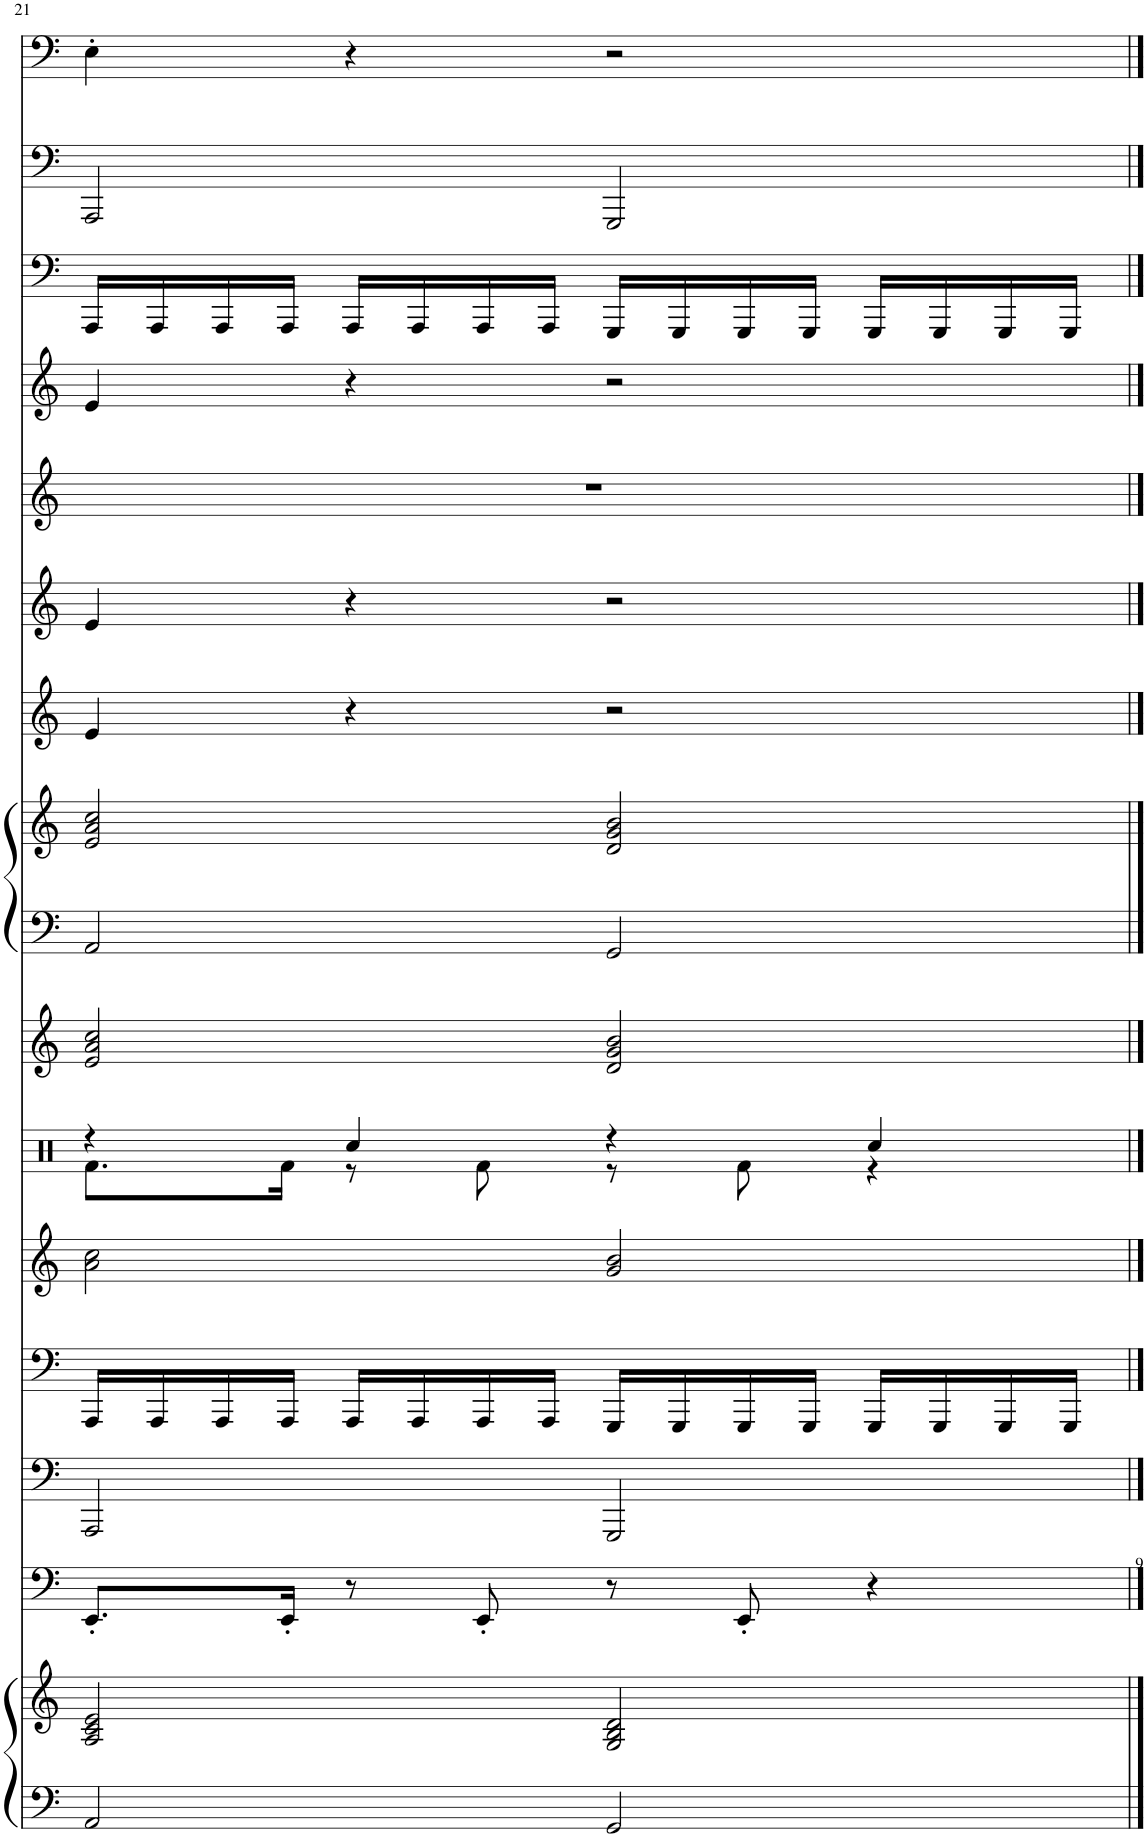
**kern	**kern	**kern	**kern	**kern	**kern	**kern	**kern	**kern	**kern	**kern	**kern	**kern	**kern	**kern	**kern	**kern
*part15	*part15	*part14	*part13	*part12	*part11	*part10	*part9	*part8	*part8	*part7	*part6	*part5	*part4	*part3	*part2	*part1
*staff17	*staff16	*staff15	*staff14	*staff13	*staff12	*staff11	*staff10	*staff9	*staff8	*staff7	*staff6	*staff5	*staff4	*staff3	*staff2	*staff1
*I"Bright Piano	*	*I"Taiko Drum	*I"Saw Wave	*I"Polysynth Pad	*I"Warm Pad	*I"Percussion	*I"Perc. Organ	*I"Rock Organ	*	*I"Choir Aahs	*I"Voice Oohs	*I"Synth Voice	*I"Tenor Sax	*I"Synth Bass 1	*I"Synth Bass 2	*I"Bass Lead, Scars To Your Beautiful
*I'Pno	*	*	*	*	*	*I'Perc	*	*	*	*I'Ch	*I'V	*I'V	*I'T Sax	*	*	*
!!LO:PB:g=z
*clefF4	*clefG2	*clefF4	*clefF4	*clefF4	*clefG2	*clefX	*clefG2	*clefF4	*clefG2	*clefG2	*clefG2	*clefG2	*clefG2	*clefF4	*clefF4	*clefF4
*	*	*	*	*	*	*	*	*	*	*	*	*	*Trd8c14	*	*	*
*k[]	*k[]	*k[]	*k[]	*k[]	*k[]	*k[]	*k[]	*k[]	*k[]	*k[]	*k[]	*k[]	*k[]	*k[]	*k[]	*k[]
*M4/4	*M4/4	*M4/4	*M4/4	*M4/4	*M4/4	*M4/4	*M4/4	*M4/4	*M4/4	*M4/4	*M4/4	*M4/4	*M4/4	*M4/4	*M4/4	*M4/4
=21	=21	=21	=21	=21	=21	=21	=21	=21	=21	=21	=21	=21	=21	=21	=21	=21
*	*	*	*	*	*	*^	*	*	*	*	*	*	*	*	*	*
2AA/	2A/ 2c/ 2e/	8.EE'/L	2AAA/	16AAA/LL	2a\ 2cc\	4r	8.Rf\L	2e/ 2a/ 2cc/	2AA/	2e/ 2a/ 2cc/	4e/	4e/	1r	4e/	16AAA/LL	2AAA/	4E'\
.	.	.	.	16AAA/	.	.	.	.	.	.	.	.	.	.	16AAA/	.	.
.	.	.	.	16AAA/	.	.	.	.	.	.	.	.	.	.	16AAA/	.	.
.	.	16EE'/Jk	.	16AAA/JJ	.	.	16Rf\Jk	.	.	.	.	.	.	.	16AAA/JJ	.	.
.	.	8r	.	16AAA/LL	.	4Rcc/	8r	.	.	.	4r	4r	.	4r	16AAA/LL	.	4r
.	.	.	.	16AAA/	.	.	.	.	.	.	.	.	.	.	16AAA/	.	.
.	.	8EE'/	.	16AAA/	.	.	8Rf\	.	.	.	.	.	.	.	16AAA/	.	.
.	.	.	.	16AAA/JJ	.	.	.	.	.	.	.	.	.	.	16AAA/JJ	.	.
2GG/	2G/ 2B/ 2d/	8r	2GGG/	16GGG/LL	2g/ 2b/	4r	8r	2d/ 2g/ 2b/	2GG/	2d/ 2g/ 2b/	2r	2r	.	2r	16GGG/LL	2GGG/	2r
.	.	.	.	16GGG/	.	.	.	.	.	.	.	.	.	.	16GGG/	.	.
.	.	8EE'/	.	16GGG/	.	.	8Rf\	.	.	.	.	.	.	.	16GGG/	.	.
.	.	.	.	16GGG/JJ	.	.	.	.	.	.	.	.	.	.	16GGG/JJ	.	.
.	.	4r	.	16GGG/LL	.	4Rcc/	4r	.	.	.	.	.	.	.	16GGG/LL	.	.
.	.	.	.	16GGG/	.	.	.	.	.	.	.	.	.	.	16GGG/	.	.
.	.	.	.	16GGG/	.	.	.	.	.	.	.	.	.	.	16GGG/	.	.
.	.	.	.	16GGG/JJ	.	.	.	.	.	.	.	.	.	.	16GGG/JJ	.	.
*	*	*	*	*	*	*v	*v	*	*	*	*	*	*	*	*	*	*
==	==	==	==	==	==	==	==	==	==	==	==	==	==	==	==	==
*-	*-	*-	*-	*-	*-	*-	*-	*-	*-	*-	*-	*-	*-	*-	*-	*-
